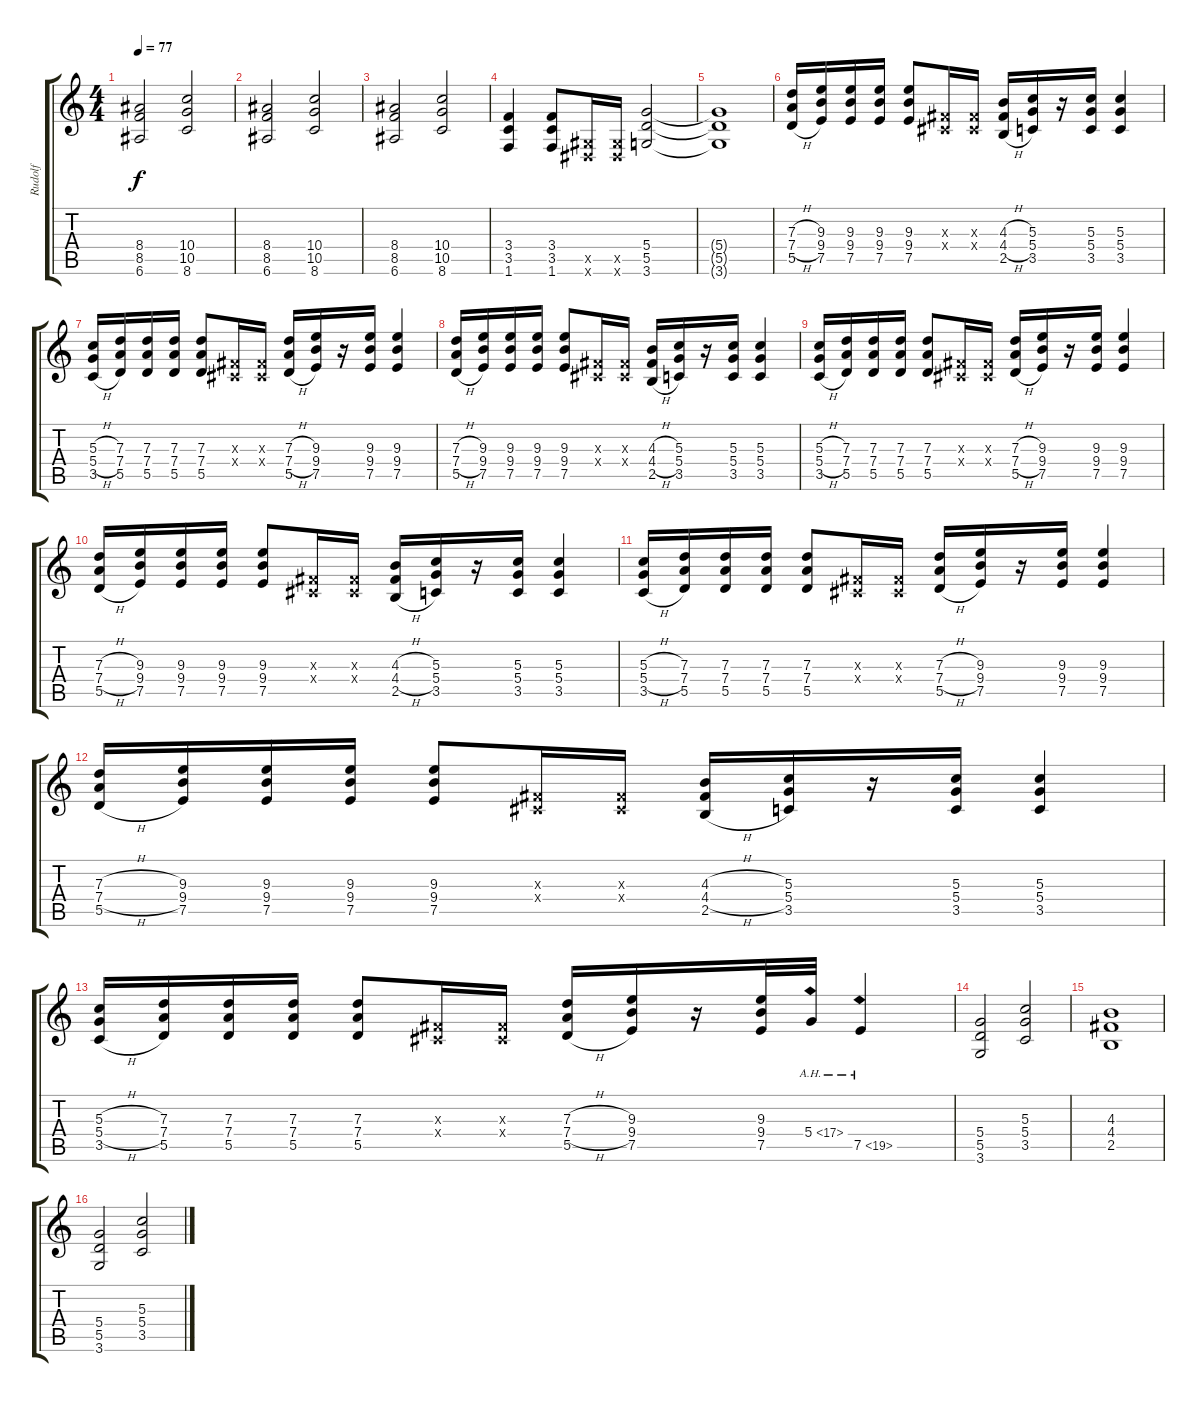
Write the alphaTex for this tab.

\track ("Rudolf" "Rudolf") {instrument distortionguitar}
\staff {score tabs}
\tuning (E4 B3 G3 D3 A2 E2) {hide}
\ts (4 4)
\tempo 77
\clef g2
\ks c
(8.4 8.5 6.6).2{dy f} (10.4 10.5 8.6).2 |
(8.4 8.5 6.6).2 (10.4 10.5 8.6).2 |
(8.4 8.5 6.6).2 (10.4 10.5 8.6).2 |
(3.4 3.5 1.6).4 (3.4 3.5 1.6).8 (-1.5{x} -1.6{x}).16 (-1.5{x} -1.6{x}).16 (5.4 5.5 3.6).2 |
(5.4{t} 5.5{t} 3.6{t}).1 |
(7.3{h} 7.4{h} 5.5{h}).16 (9.3 9.4 7.5).16 (9.3 9.4 7.5).16 (9.3 9.4 7.5).16 (9.3 9.4 7.5).8 (-1.3{x} -1.4{x}).16 (-1.3{x} -1.4{x}).16 (4.3{h} 4.4{h} 2.5{h}).16 (5.3 5.4 3.5).16 r.16 (5.3 5.4 3.5).16 (5.3 5.4 3.5).4 |
(5.3{h} 5.4{h} 3.5{h}).16 (7.3 7.4 5.5).16 (7.3 7.4 5.5).16 (7.3 7.4 5.5).16 (7.3 7.4 5.5).8 (-1.3{x} -1.4{x}).16 (-1.3{x} -1.4{x}).16 (7.3{h} 7.4{h} 5.5{h}).16 (9.3 9.4 7.5).16 r.16 (9.3 9.4 7.5).16 (9.3 9.4 7.5).4 |
(7.3{h} 7.4{h} 5.5{h}).16 (9.3 9.4 7.5).16 (9.3 9.4 7.5).16 (9.3 9.4 7.5).16 (9.3 9.4 7.5).8 (-1.3{x} -1.4{x}).16 (-1.3{x} -1.4{x}).16 (4.3{h} 4.4{h} 2.5{h}).16 (5.3 5.4 3.5).16 r.16 (5.3 5.4 3.5).16 (5.3 5.4 3.5).4 |
(5.3{h} 5.4{h} 3.5{h}).16 (7.3 7.4 5.5).16 (7.3 7.4 5.5).16 (7.3 7.4 5.5).16 (7.3 7.4 5.5).8 (-1.3{x} -1.4{x}).16 (-1.3{x} -1.4{x}).16 (7.3{h} 7.4{h} 5.5{h}).16 (9.3 9.4 7.5).16 r.16 (9.3 9.4 7.5).16 (9.3 9.4 7.5).4 |
(7.3{h} 7.4{h} 5.5{h}).16 (9.3 9.4 7.5).16 (9.3 9.4 7.5).16 (9.3 9.4 7.5).16 (9.3 9.4 7.5).8 (-1.3{x} -1.4{x}).16 (-1.3{x} -1.4{x}).16 (4.3{h} 4.4{h} 2.5{h}).16 (5.3 5.4 3.5).16 r.16 (5.3 5.4 3.5).16 (5.3 5.4 3.5).4 |
(5.3{h} 5.4{h} 3.5{h}).16 (7.3 7.4 5.5).16 (7.3 7.4 5.5).16 (7.3 7.4 5.5).16 (7.3 7.4 5.5).8 (-1.3{x} -1.4{x}).16 (-1.3{x} -1.4{x}).16 (7.3{h} 7.4{h} 5.5{h}).16 (9.3 9.4 7.5).16 r.16 (9.3 9.4 7.5).16 (9.3 9.4 7.5).4 |
(7.3{h} 7.4{h} 5.5{h}).16 (9.3 9.4 7.5).16 (9.3 9.4 7.5).16 (9.3 9.4 7.5).16 (9.3 9.4 7.5).8 (-1.3{x} -1.4{x}).16 (-1.3{x} -1.4{x}).16 (4.3{h} 4.4{h} 2.5{h}).16 (5.3 5.4 3.5).16 r.16 (5.3 5.4 3.5).16 (5.3 5.4 3.5).4 |
(5.3{h} 5.4{h} 3.5{h}).16 (7.3 7.4 5.5).16 (7.3 7.4 5.5).16 (7.3 7.4 5.5).16 (7.3 7.4 5.5).8 (-1.3{x} -1.4{x}).16 (-1.3{x} -1.4{x}).16 (7.3{h} 7.4{h} 5.5{h}).16 (9.3 9.4 7.5).16 r.16 (9.3 9.4 7.5).32 5.4{ah 12}.32 7.5{ah 12}.4 |
(5.4 5.5 3.6).2 (5.3 5.4 3.5).2 |
(4.3 4.4 2.5).1 |
(5.4 5.5 3.6).2 (5.3 5.4 3.5).2
